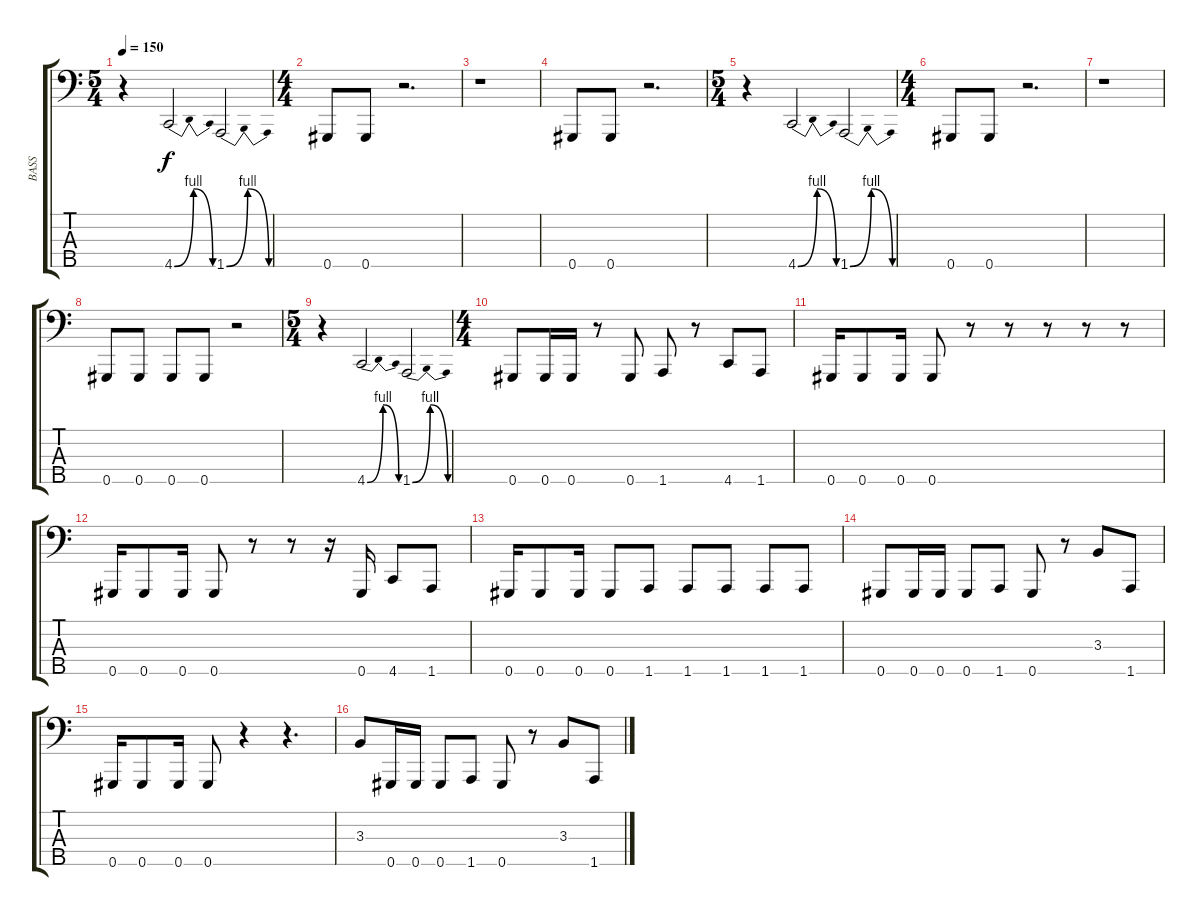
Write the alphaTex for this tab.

\track ("BASS" "BASS") {instrument electricbasspick}
\staff {score tabs}
\tuning (Gb2 Db2 Ab1 Eb1 Ab0) {hide}
\ts (5 4)
\tempo 150
\clef f4
\ks c
r.4{dy f} 4.5{be (bendrelease 0 0 15 4 15 4 60 0)}.2 1.5{be (bendrelease 0 0 15 4 15 4 60 0)}.2 |
\ts (4 4)
0.5.8 0.5.8 r.2{d} |
r.1 |
0.5.8 0.5.8 r.2{d} |
\ts (5 4)
r.4 4.5{be (bendrelease 0 0 15 4 15 4 60 0)}.2 1.5{be (bendrelease 0 0 15 4 15 4 60 0)}.2 |
\ts (4 4)
0.5.8 0.5.8 r.2{d} |
r.1 |
0.5.8 0.5.8 0.5.8 0.5.8 r.2 |
\ts (5 4)
r.4 4.5{be (bendrelease 0 0 15 4 15 4 60 0)}.2 1.5{be (bendrelease 0 0 15 4 15 4 60 0)}.2 |
\ts (4 4)
0.5.8 0.5.16 0.5.16 r.8 0.5.8 1.5.8 r.8 4.5.8 1.5.8 |
0.5.16 0.5.8 0.5.16 0.5.8 r.8 r.8 r.8 r.8 r.8 |
0.5.16 0.5.8 0.5.16 0.5.8 r.8 r.8 r.16 0.5.16 4.5.8 1.5.8 |
0.5.16 0.5.8 0.5.16 0.5.8 1.5.8 1.5.8 1.5.8 1.5.8 1.5.8 |
0.5.8 0.5.16 0.5.16 0.5.8 1.5.8 0.5.8 r.8 3.3.8 1.5.8 |
0.5.16 0.5.8 0.5.16 0.5.8 r.4 r.4{d} |
3.3.8 0.5.16 0.5.16 0.5.8 1.5.8 0.5.8 r.8 3.3.8 1.5.8
